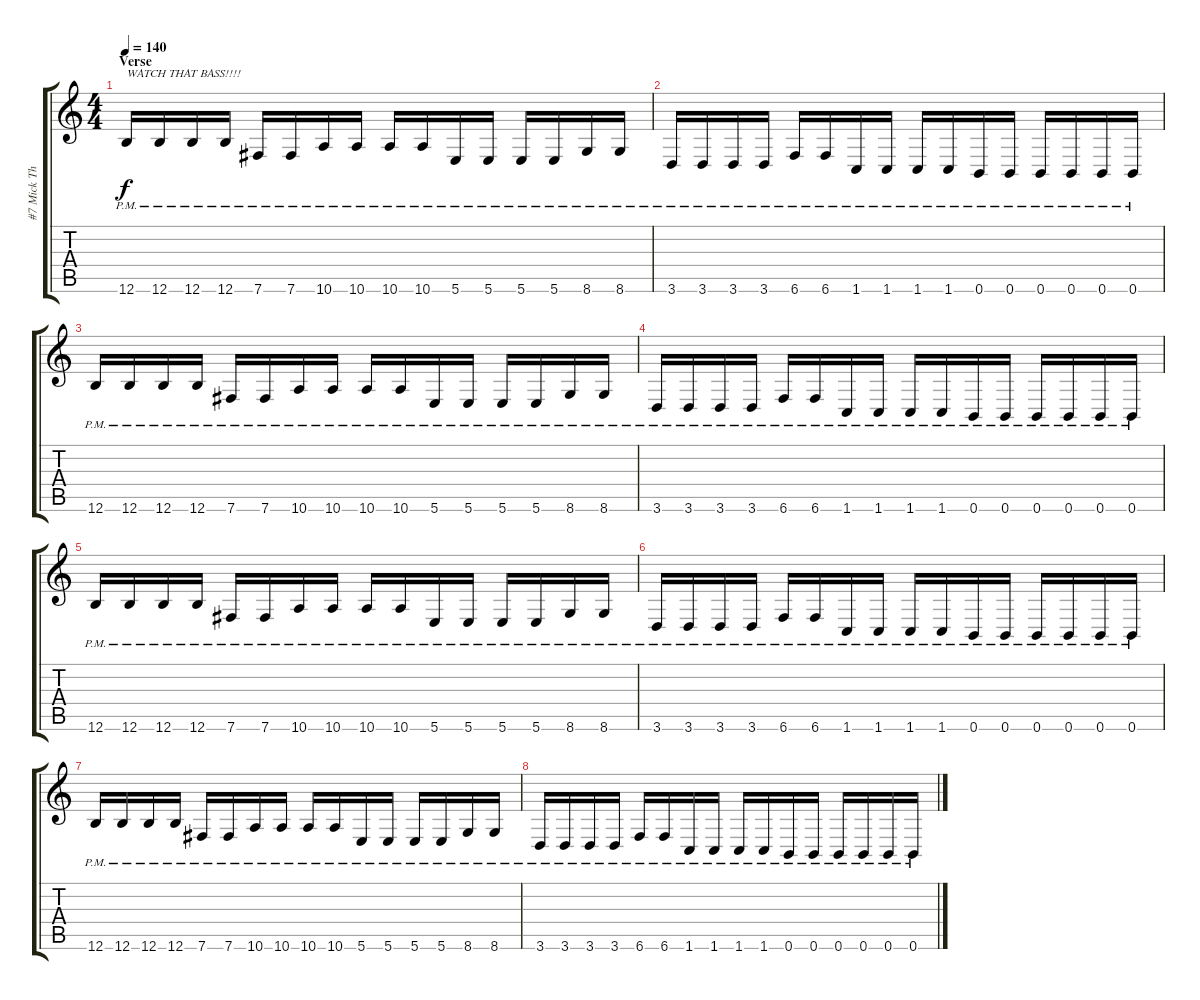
\track ("#7 Mick Thompson - 1st Guitar" "#7 Mick Th") {instrument distortionguitar}
\staff {score tabs}
\tuning (Db4 Ab3 E3 B2 Gb2 B1) {hide}
\ts (4 4)
\section ("" "Verse")
\tempo 140
\clef g2
\ks c
12.6{pm}.16{txt "WATCH THAT BASS!!!!" dy f} 12.6{pm}.16 12.6{pm}.16 12.6{pm}.16 7.6{pm}.16 7.6{pm}.16 10.6{pm}.16 10.6{pm}.16 10.6{pm}.16 10.6{pm}.16 5.6{pm}.16 5.6{pm}.16 5.6{pm}.16 5.6{pm}.16 8.6{pm}.16 8.6{pm}.16 |
3.6{pm}.16 3.6{pm}.16 3.6{pm}.16 3.6{pm}.16 6.6{pm}.16 6.6{pm}.16 1.6{pm}.16 1.6{pm}.16 1.6{pm}.16 1.6{pm}.16 0.6{pm}.16 0.6{pm}.16 0.6{pm}.16 0.6{pm}.16 0.6{pm}.16 0.6{pm}.16 |
12.6{pm}.16 12.6{pm}.16 12.6{pm}.16 12.6{pm}.16 7.6{pm}.16 7.6{pm}.16 10.6{pm}.16 10.6{pm}.16 10.6{pm}.16 10.6{pm}.16 5.6{pm}.16 5.6{pm}.16 5.6{pm}.16 5.6{pm}.16 8.6{pm}.16 8.6{pm}.16 |
3.6{pm}.16 3.6{pm}.16 3.6{pm}.16 3.6{pm}.16 6.6{pm}.16 6.6{pm}.16 1.6{pm}.16 1.6{pm}.16 1.6{pm}.16 1.6{pm}.16 0.6{pm}.16 0.6{pm}.16 0.6{pm}.16 0.6{pm}.16 0.6{pm}.16 0.6{pm}.16 |
12.6{pm}.16 12.6{pm}.16 12.6{pm}.16 12.6{pm}.16 7.6{pm}.16 7.6{pm}.16 10.6{pm}.16 10.6{pm}.16 10.6{pm}.16 10.6{pm}.16 5.6{pm}.16 5.6{pm}.16 5.6{pm}.16 5.6{pm}.16 8.6{pm}.16 8.6{pm}.16 |
3.6{pm}.16 3.6{pm}.16 3.6{pm}.16 3.6{pm}.16 6.6{pm}.16 6.6{pm}.16 1.6{pm}.16 1.6{pm}.16 1.6{pm}.16 1.6{pm}.16 0.6{pm}.16 0.6{pm}.16 0.6{pm}.16 0.6{pm}.16 0.6{pm}.16 0.6{pm}.16 |
12.6{pm}.16 12.6{pm}.16 12.6{pm}.16 12.6{pm}.16 7.6{pm}.16 7.6{pm}.16 10.6{pm}.16 10.6{pm}.16 10.6{pm}.16 10.6{pm}.16 5.6{pm}.16 5.6{pm}.16 5.6{pm}.16 5.6{pm}.16 8.6{pm}.16 8.6{pm}.16 |
3.6{pm}.16 3.6{pm}.16 3.6{pm}.16 3.6{pm}.16 6.6{pm}.16 6.6{pm}.16 1.6{pm}.16 1.6{pm}.16 1.6{pm}.16 1.6{pm}.16 0.6{pm}.16 0.6{pm}.16 0.6{pm}.16 0.6{pm}.16 0.6{pm}.16 0.6{pm}.16
